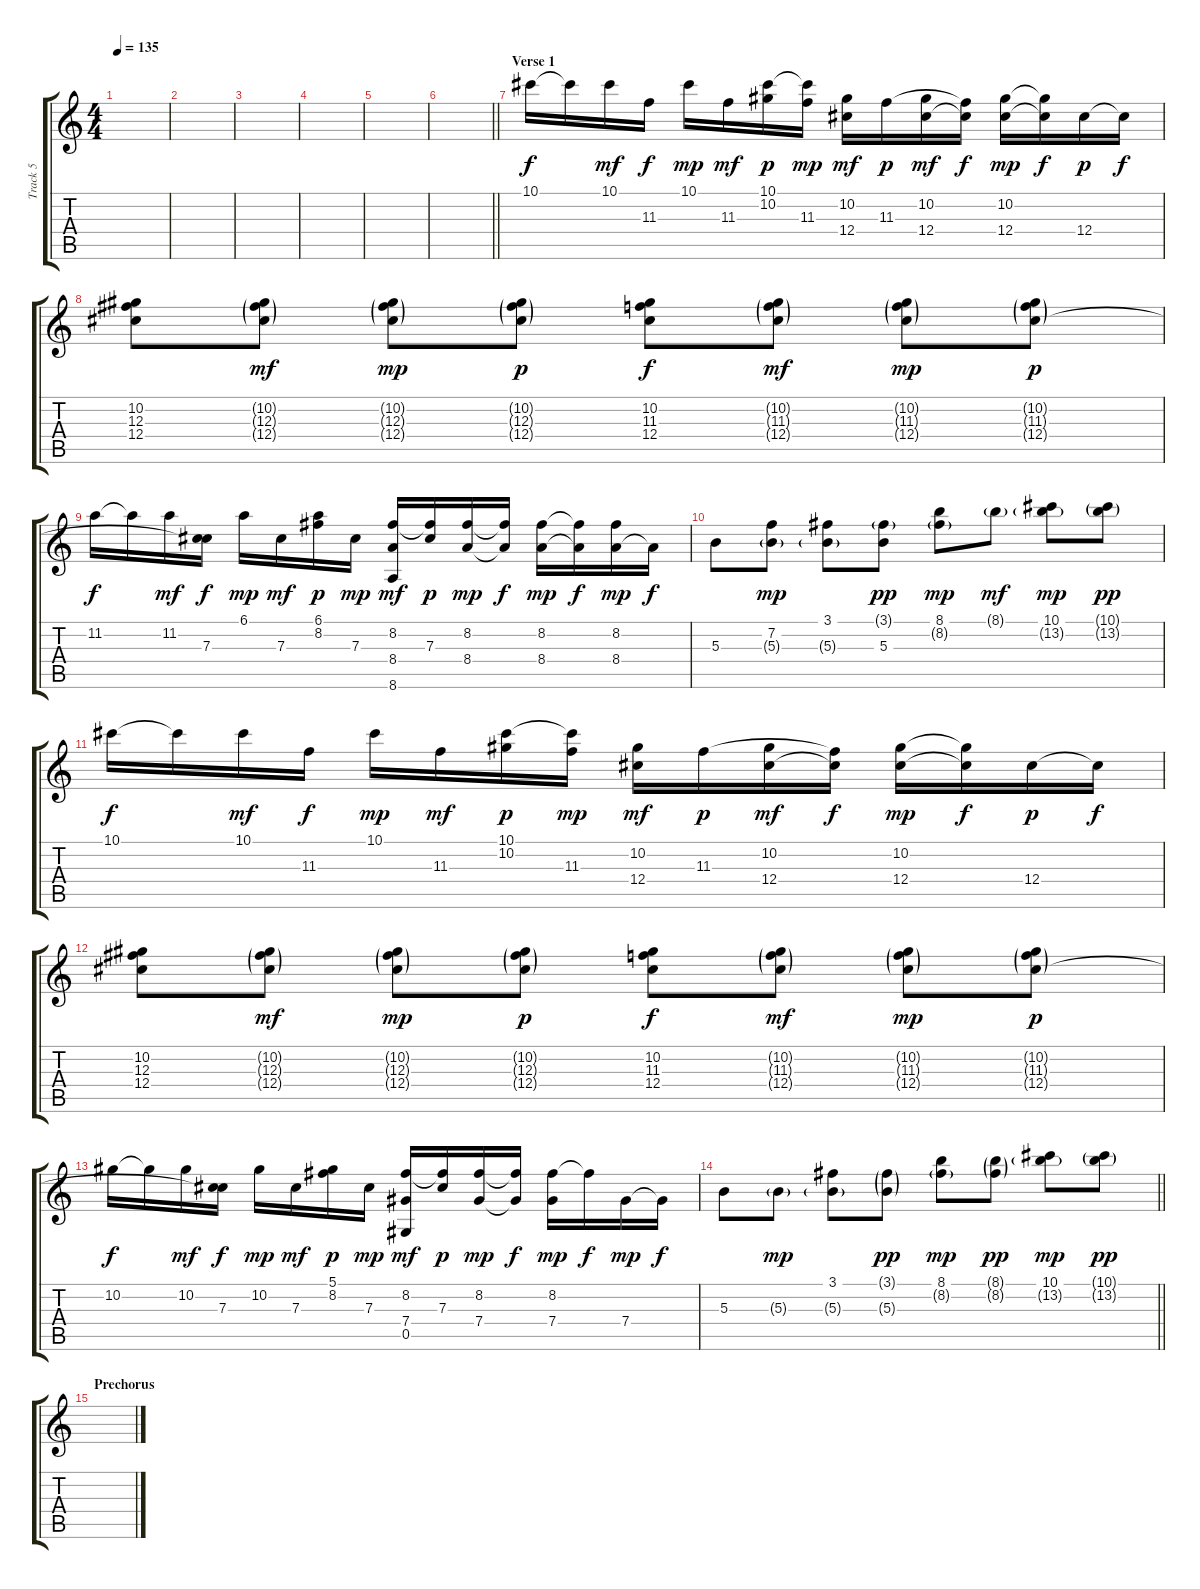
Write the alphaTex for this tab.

\track ("Track 5" "Track 5") {instrument electricguitarclean}
\staff {score tabs}
\tuning (Eb4 Bb3 Gb3 Db3 Ab2 Db2) {hide}
\ts (4 4)
\tempo 135
\clef g2
\ks c
|
|
|
|
|
\barLineRight lightlight
|
\section ("" "Verse 1")
10.1.16{instrument electricguitarclean} 10.1{t}.16 10.1.16{dy mf} 11.3.16{dy f} 10.1.16{dy mp} 11.3.16{dy mf} (10.1 10.2).16{dy p} (10.1{t} 11.3).16{dy mp} (10.2 12.4).16{dy mf} 11.3.16{dy p} (10.2 12.4).16{dy mf} (11.3{t} 12.4{t}).16{dy f} (10.2 12.4).16{dy mp} (10.2{t} 12.4{t}).16{dy f} 12.4.16{dy p} 12.4{t}.16{dy f} |
(10.2 12.3 12.4).8 (10.2{g} 12.3{g} 12.4{g}).8{dy mf} (10.2{g} 12.3{g} 12.4{g}).8{dy mp} (10.2{g} 12.3{g} 12.4{g}).8{dy p} (10.2 11.3 12.4).8{dy f} (10.2{g} 11.3{g} 12.4{g}).8{dy mf} (10.2{g} 11.3{g} 12.4{g}).8{dy mp} (10.2{g} 11.3{g} 12.4{g}).8{dy p} |
11.2.16{dy f} 11.2{t}.16 11.2.16{dy mf} (7.3 12.4{t}).16{dy f} 6.1.16{dy mp} 7.3.16{dy mf} (6.1 8.2).16{dy p} 7.3.16{dy mp} (8.2 8.4 8.6).16{dy mf} (8.2{t} 7.3).16{dy p} (8.2 8.4).16{dy mp} (8.2{t} 8.4{t}).16{dy f} (8.2 8.4).16{dy mp} (8.2{t} 8.4{t}).16{dy f} (8.2 8.4).16{dy mp} 8.4{t}.16{dy f} |
5.3.8 (7.2 5.3{g}).8{dy mp} (3.1 5.3{g}).8 (3.1{g} 5.3).8{dy pp} (8.1 8.2{g}).8{dy mp} 8.1{g}.8{dy mf} (10.1 13.2{g}).8{dy mp} (10.1{g} 13.2{g}).8{dy pp} |
10.1.16{dy f} 10.1{t}.16 10.1.16{dy mf} 11.3.16{dy f} 10.1.16{dy mp} 11.3.16{dy mf} (10.1 10.2).16{dy p} (10.1{t} 11.3).16{dy mp} (10.2 12.4).16{dy mf} 11.3.16{dy p} (10.2 12.4).16{dy mf} (11.3{t} 12.4{t}).16{dy f} (10.2 12.4).16{dy mp} (10.2{t} 12.4{t}).16{dy f} 12.4.16{dy p} 12.4{t}.16{dy f} |
(10.2 12.3 12.4).8 (10.2{g} 12.3{g} 12.4{g}).8{dy mf} (10.2{g} 12.3{g} 12.4{g}).8{dy mp} (10.2{g} 12.3{g} 12.4{g}).8{dy p} (10.2 11.3 12.4).8{dy f} (10.2{g} 11.3{g} 12.4{g}).8{dy mf} (10.2{g} 11.3{g} 12.4{g}).8{dy mp} (10.2{g} 11.3{g} 12.4{g}).8{dy p} |
10.2.16{dy f} 10.2{t}.16 10.2.16{dy mf} (7.3 12.4{t}).16{dy f} 10.2.16{dy mp} 7.3.16{dy mf} (5.1 8.2).16{dy p} 7.3.16{dy mp} (8.2 7.4 0.5).16{dy mf} (8.2{t} 7.3).16{dy p} (8.2 7.4).16{dy mp} (8.2{t} 7.4{t}).16{dy f} (8.2 7.4).16{dy mp} 8.2{t}.16{dy f} 7.4.16{dy mp} 7.4{t}.16{dy f} |
\barLineRight lightlight
5.3.8 5.3{g}.8{dy mp} (3.1 5.3{g}).8 (3.1{g} 5.3{g}).8{dy pp} (8.1 8.2{g}).8{dy mp} (8.1{g} 8.2{g}).8{dy pp} (10.1 13.2{g}).8{dy mp} (10.1{g} 13.2{g}).8{dy pp} |
\section ("" "Prechorus")
